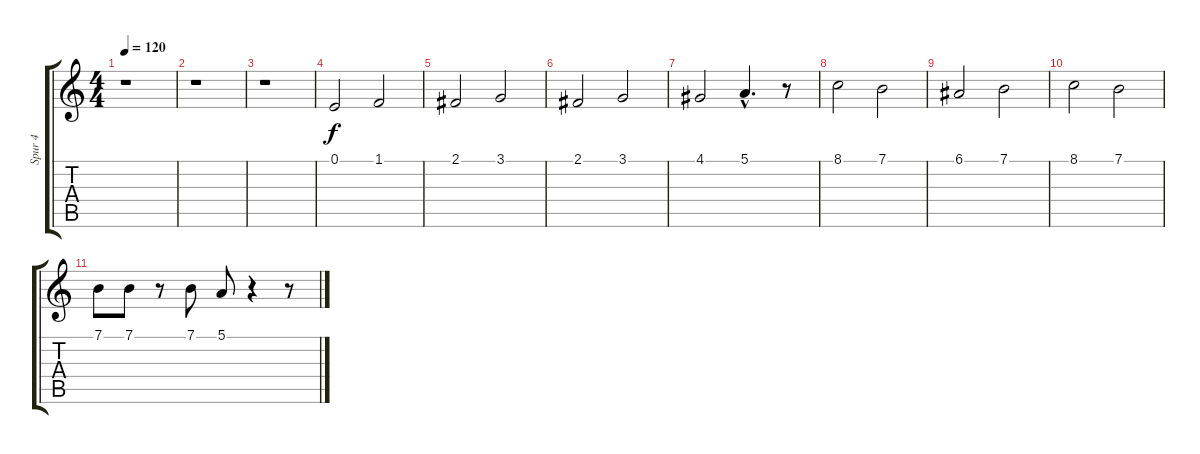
\track ("Spur 4" "Spur 4") {instrument vibraphone}
\staff {score tabs}
\tuning (E4 B3 G3 D3 A2 E2) {hide}
\ts (4 4)
\tempo 120
\clef g2
\ks c
r.1{dy mf} |
r.1 |
r.1 |
0.1.2{dy f} 1.1.2 |
2.1.2 3.1.2 |
2.1.2 3.1.2 |
4.1.2 5.1{hac}.4{d} r.8 |
8.1.2 7.1.2 |
6.1.2 7.1.2 |
8.1.2 7.1.2 |
7.1.8 7.1.8 r.8 7.1.8 5.1.8 r.4 r.8
